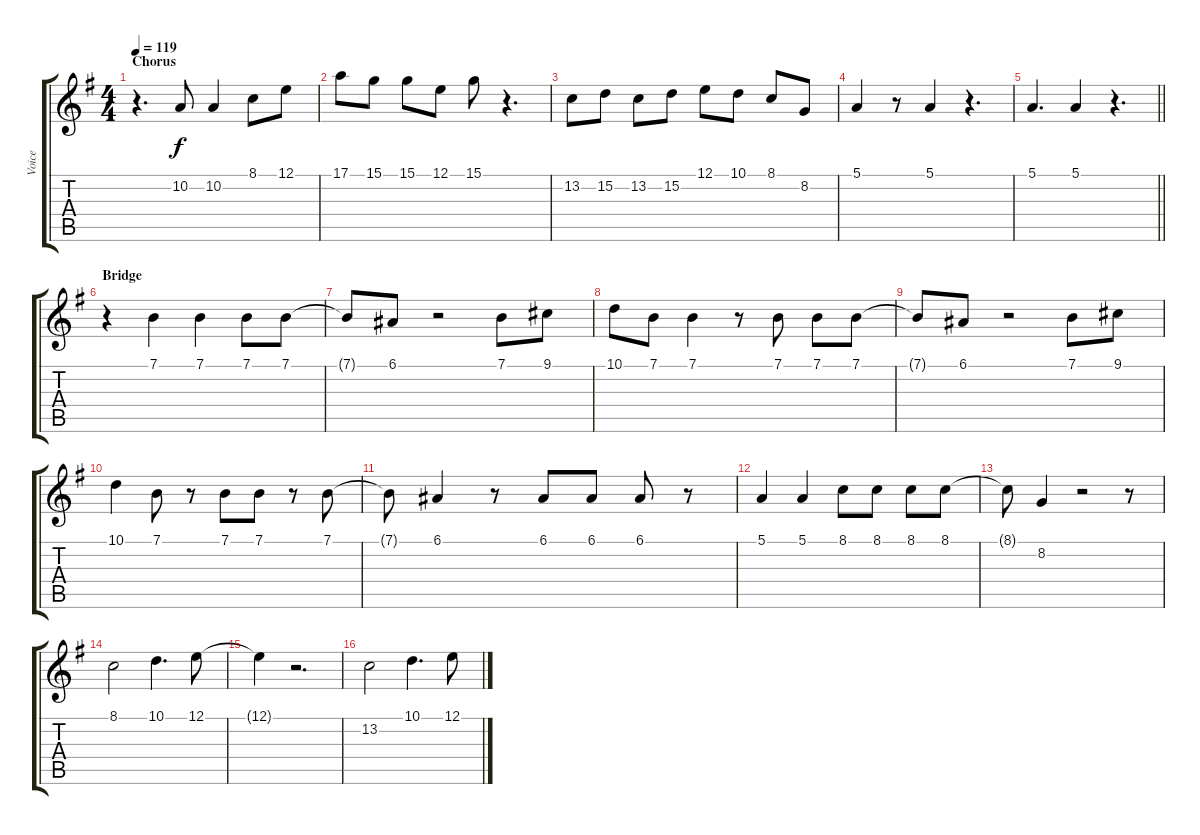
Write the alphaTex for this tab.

\track ("Voice" "Voice") {instrument altosax}
\staff {score tabs}
\tuning (E4 B3 G3 D3 A2 E2) {hide}
\ts (4 4)
\section ("" "Chorus")
\tempo 119
\clef g2
\ks g
r.4{d dy f} 10.2.8 10.2.4 8.1.8 12.1.8 |
17.1.8 15.1.8 15.1.8 12.1.8 15.1.8 r.4{d} |
13.2.8 15.2.8 13.2.8 15.2.8 12.1.8 10.1.8 8.1.8 8.2.8 |
5.1.4 r.8 5.1.4 r.4{d} |
\barLineRight lightlight
5.1.4{d} 5.1.4 r.4{d} |
\section ("" "Bridge")
r.4 7.1.4 7.1.4 7.1.8 7.1.8 |
7.1{t}.8 6.1.8 r.2 7.1.8 9.1.8 |
10.1.8 7.1.8 7.1.4 r.8 7.1.8 7.1.8 7.1.8 |
7.1{t}.8 6.1.8 r.2 7.1.8 9.1.8 |
10.1.4 7.1.8 r.8 7.1.8 7.1.8 r.8 7.1.8 |
7.1{t}.8 6.1.4 r.8 6.1.8 6.1.8 6.1.8 r.8 |
5.1.4 5.1.4 8.1.8 8.1.8 8.1.8 8.1.8 |
8.1{t}.8 8.2.4 r.2 r.8 |
8.1.2 10.1.4{d} 12.1.8 |
12.1{t}.4 r.2{d} |
13.2.2 10.1.4{d} 12.1.8
